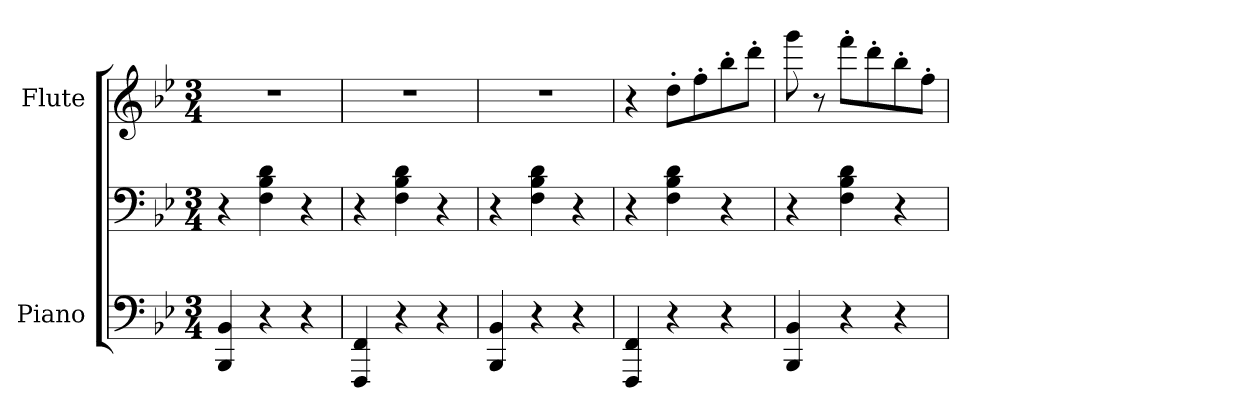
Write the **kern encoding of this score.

**kern	**kern	**kern
*part2	*part2	*part1
*staff3	*staff2	*staff1
*I"Piano	*	*I"Flute
*I'Pno	*	*
*clefF4	*clefF4	*clefG2
*k[b-e-]	*k[b-e-]	*k[b-e-]
*B-:	*B-:	*B-:
*M3/4	*M3/4	*M3/4
=1	=1	=1
4BBB-/ 4BB-/	4r	2.r
4r	4F\ 4B-\ 4d\	.
4r	4r	.
=2	=2	=2
4FFF/ 4FF/	4r	2.r
4r	4F\ 4B-\ 4d\	.
4r	4r	.
=3	=3	=3
4BBB-/ 4BB-/	4r	2.r
4r	4F\ 4B-\ 4d\	.
4r	4r	.
=4	=4	=4
4FFF/ 4FF/	4r	4r
4r	4F\ 4B-\ 4d\	8dd'\L
.	.	8ff'\
4r	4r	8bb-'\
.	.	8ddd'\J
=5	=5	=5
4BBB-/ 4BB-/	4r	8ggg\
.	.	8r
4r	4F\ 4B-\ 4d\	8fff'\L
.	.	8ddd'\
4r	4r	8bb-'\
.	.	8ff'\J
=	=	=
*-	*-	*-
